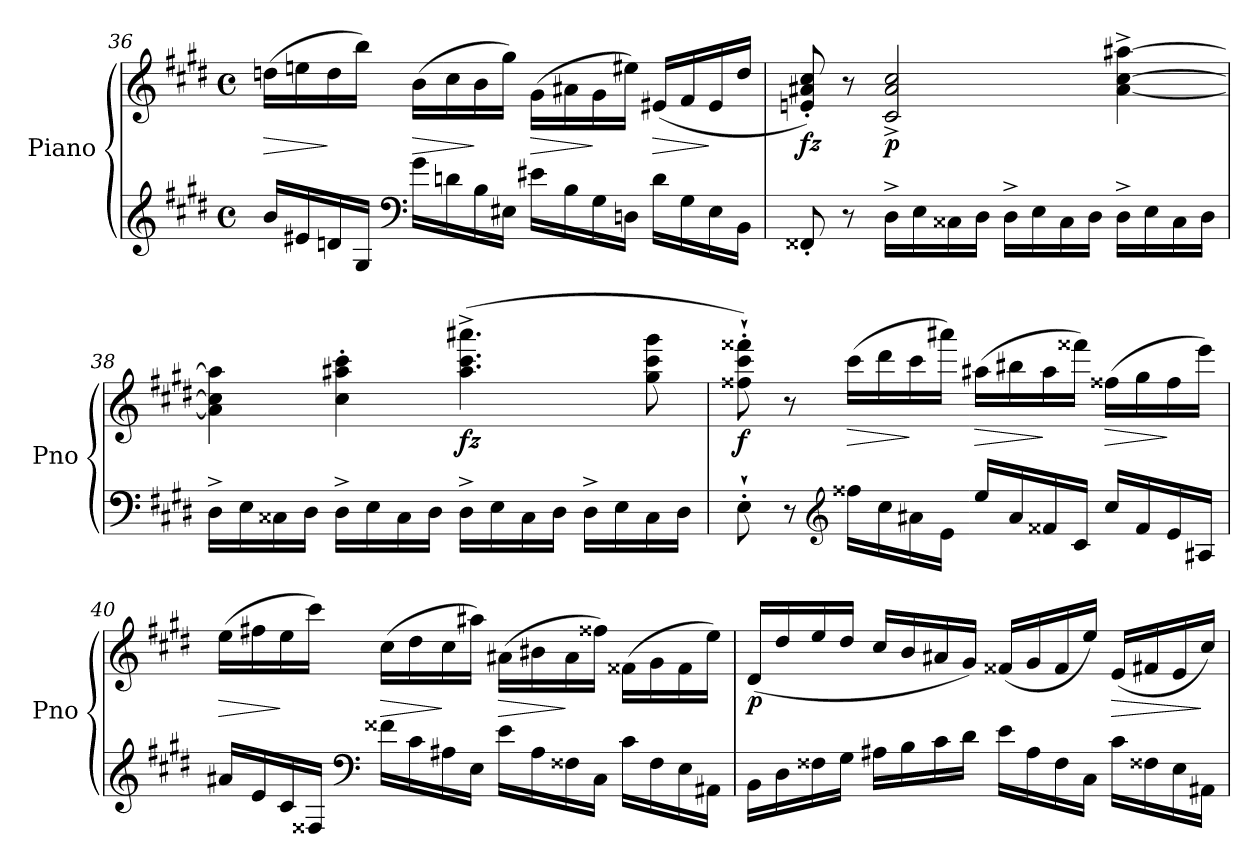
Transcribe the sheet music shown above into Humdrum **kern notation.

**kern	**kern	**dynam
*part1	*part1	*part1
*staff2	*staff1	*staff1/2
*I"Piano	*	*
*I'Pno	*	*
*clefG2	*clefG2	*
*k[f#c#g#d#]	*k[f#c#g#d#]	*
*M4/4	*M4/4	*
*met(c)	*met(c)	*
=36	=36	=36
!	!	!LO:HP:b
16b/LL	(>16ddn\LL	>
16e#X/	16een\	.
16dn/	16dd\	]
16G#/JJ	16bb\JJ)	.
*clefF4	*	*
!	!	!LO:HP:b
16g#\LL	(>16b\LL	>
16dn\	16cc#\	.
16B\	16b\	]
16E#X\JJ	16gg#\JJ)	.
!	!	!LO:HP:b
16e#X\LL	(>16g#\LL	>
16B\	16a#X\	.
16G#\	16g#\	]
16Dn\JJ	16ee#X\JJ)	.
!	!	!LO:HP:b
16d\LL	(>16e#X/LL	>
16G#\	16f#/	.
16E#\	16e#/	]
16BB\JJ	16dd/JJ	.
!!LO:LB:g=z
=37	=37	=37
!	!	!LO:DY:b
8FF##X'/	8en/' 8a#X/' 8cc#/')	fz
8r	8r	.
!	!	!LO:DY:b
16D#^\LL	2c#/^ 2a#/^ 2cc#/^	p
16E\	.	.
16C##X\	.	.
16D#\JJ	.	.
16D#^\LL	.	.
16E\	.	.
16C##\	.	.
16D#\JJ	.	.
!	!	!LO:DY:b
16D#^\LL	[4a#\^ [4cc#\^ [4aa#X\^	other-dynamics
16E\	.	.
16C##\	.	.
16D#\JJ	.	.
=38	=38	=38
16D#^\LL	4a#\] 4cc#\] 4aa#\]	.
16E\	.	.
16C##X\	.	.
16D#\JJ	.	.
16D#^\LL	4cc#\' 4aa#X\' 4ccc#\'	.
16E\	.	.
16C##\	.	.
16D#\JJ	.	.
!	!	!LO:DY:b
16D#^\LL	(>4.aa#\^ 4.ccc#\^ 4.aaa#X\^	fz
16E\	.	.
16C##\	.	.
16D#\JJ	.	.
16D#^\LL	.	.
16E\	.	.
16C##\	8gg#\ 8ccc#\ 8ggg#\	.
16D#\JJ	.	.
!!LO:PB:g=z
=39	=39	=39
!	!	!LO:DY:b
8E'`\	8ff##X\'` 8ccc#\'` 8fff##X\'`)	f
8r	8r	.
*clefG2	*	*
!	!	!LO:HP:b
16ff##X\LL	(>16ccc#\LL	>
16cc#\	16ddd#\	.
16a#X\	16ccc#\	]
16e\JJ	16aaa#X\JJ)	.
!	!	!LO:HP:b
16ee/LL	(>16aa#X\LL	>
16a#/	16bb#X\	.
16f##X/	16aa#\	]
16c#/JJ	16fff##X\JJ)	.
!	!	!LO:HP:b
16cc#/LL	(>16ff##X\LL	>
16f##/	16gg#\	.
16e/	16ff##\	]
16A#X/JJ	16eee\JJ)	.
=40	=40	=40
!	!	!LO:HP:b
16a#X/LL	(>16ee\LL	>
16e/	16ff#X\	.
16c#/	16ee\	]
16F##X/JJ	16ccc#\JJ)	.
*clefF4	*	*
!	!	!LO:HP:b
16f##X\LL	(>16cc#\LL	>
16c#\	16dd#\	.
16A#X\	16cc#\	]
16E\JJ	16aa#X\JJ)	.
!	!	!LO:HP:b
16e\LL	(>16a#X\LL	>
16A#\	16b#X\	.
16F##X\	16a#\	]
16C#\JJ	16ff##X\JJ)	.
16c#\LL	(>16f##X\LL	.
16F##\	16g#\	.
16E\	16f##\	.
16AA#X\JJ	16ee\JJ)	.
!!LO:LB:g=z
=41	=41	=41
!	!	!LO:DY:b
16BB\LL	(<16d#/LL	p
16D#\	16dd#/	.
16F##X\	16ee/	.
16G#\JJ	16dd#/JJ	.
!	!	!LO:DY:b
16A#X\LL	16cc#/LL	other-dynamics
16B\	16b/	.
16c#\	16a#X/	.
16d#\JJ	16g#/JJ)	.
16e\LL	(<16f##X/LL	.
16A#\	16g#/	.
16F##\	16f##/	.
16C#\JJ	16ee/JJ)	.
!	!	!LO:HP:b
16c#\LL	(<16e/LL	>
16F##X\	16f#X/	.
16E\	16e/	.
16AA#X\JJ	16cc#/JJ)	]
=	=	=
*-	*-	*-
